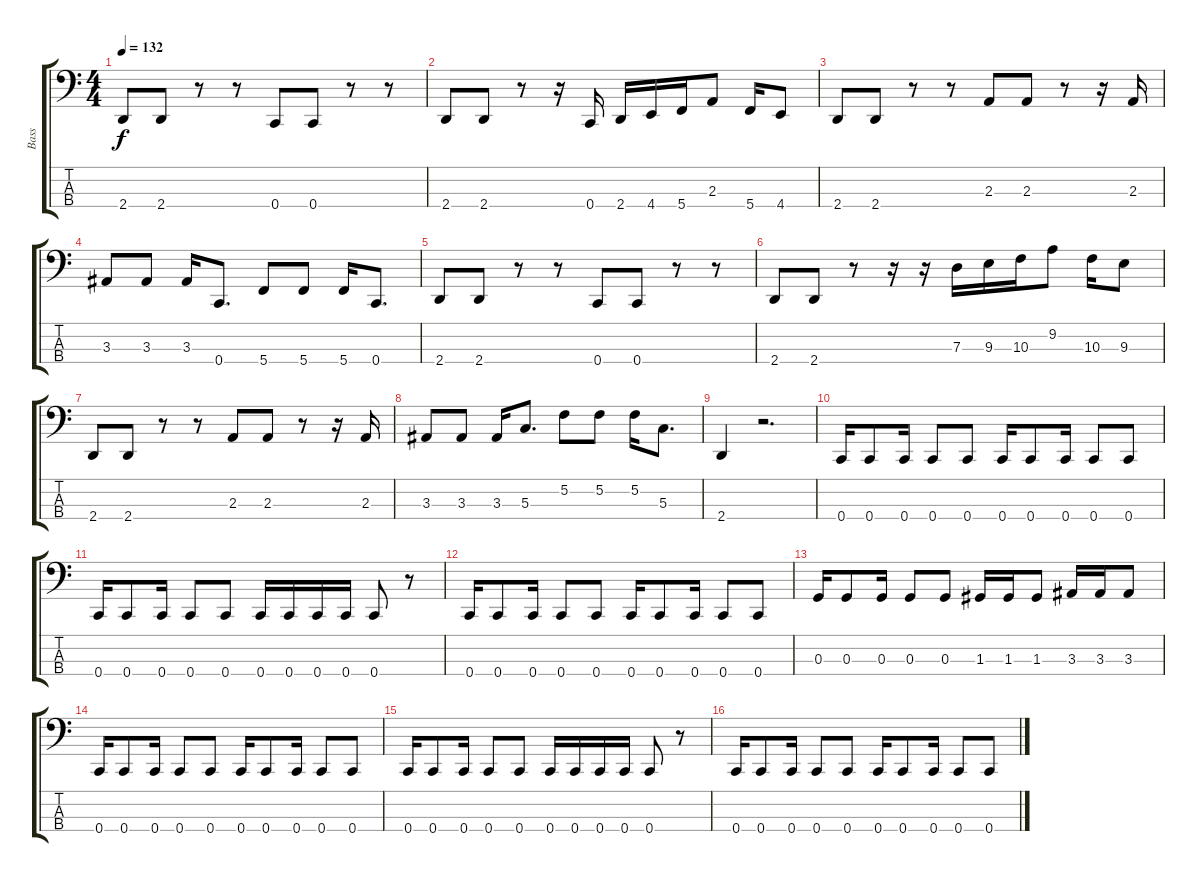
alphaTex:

\track ("Bass" "Bass") {instrument electricbasspick}
\staff {score tabs}
\tuning (F2 C2 G1 C1) {hide}
\ts (4 4)
\tempo 132
\clef f4
\ks c
2.4.8{dy f} 2.4.8 r.8 r.8 0.4.8 0.4.8 r.8 r.8 |
2.4.8 2.4.8 r.8 r.16 0.4.16 2.4.16 4.4.16 5.4.16 2.3.8 5.4.16 4.4.8 |
2.4.8 2.4.8 r.8 r.8 2.3.8 2.3.8 r.8 r.16 2.3.16 |
3.3.8 3.3.8 3.3.16 0.4.8{d} 5.4.8 5.4.8 5.4.16 0.4.8{d} |
2.4.8 2.4.8 r.8 r.8 0.4.8 0.4.8 r.8 r.8 |
2.4.8 2.4.8 r.8 r.16 r.16 7.3.16 9.3.16 10.3.16 9.2.8 10.3.16 9.3.8 |
2.4.8 2.4.8 r.8 r.8 2.3.8 2.3.8 r.8 r.16 2.3.16 |
3.3.8 3.3.8 3.3.16 5.3.8{d} 5.2.8 5.2.8 5.2.16 5.3.8{d} |
2.4.4 r.2{d} |
0.4.16 0.4.8 0.4.16 0.4.8 0.4.8 0.4.16 0.4.8 0.4.16 0.4.8 0.4.8 |
0.4.16 0.4.8 0.4.16 0.4.8 0.4.8 0.4.16 0.4.16 0.4.16 0.4.16 0.4.8 r.8 |
0.4.16 0.4.8 0.4.16 0.4.8 0.4.8 0.4.16 0.4.8 0.4.16 0.4.8 0.4.8 |
0.3.16 0.3.8 0.3.16 0.3.8 0.3.8 1.3.16 1.3.16 1.3.8 3.3.16 3.3.16 3.3.8 |
0.4.16 0.4.8 0.4.16 0.4.8 0.4.8 0.4.16 0.4.8 0.4.16 0.4.8 0.4.8 |
0.4.16 0.4.8 0.4.16 0.4.8 0.4.8 0.4.16 0.4.16 0.4.16 0.4.16 0.4.8 r.8 |
0.4.16 0.4.8 0.4.16 0.4.8 0.4.8 0.4.16 0.4.8 0.4.16 0.4.8 0.4.8
